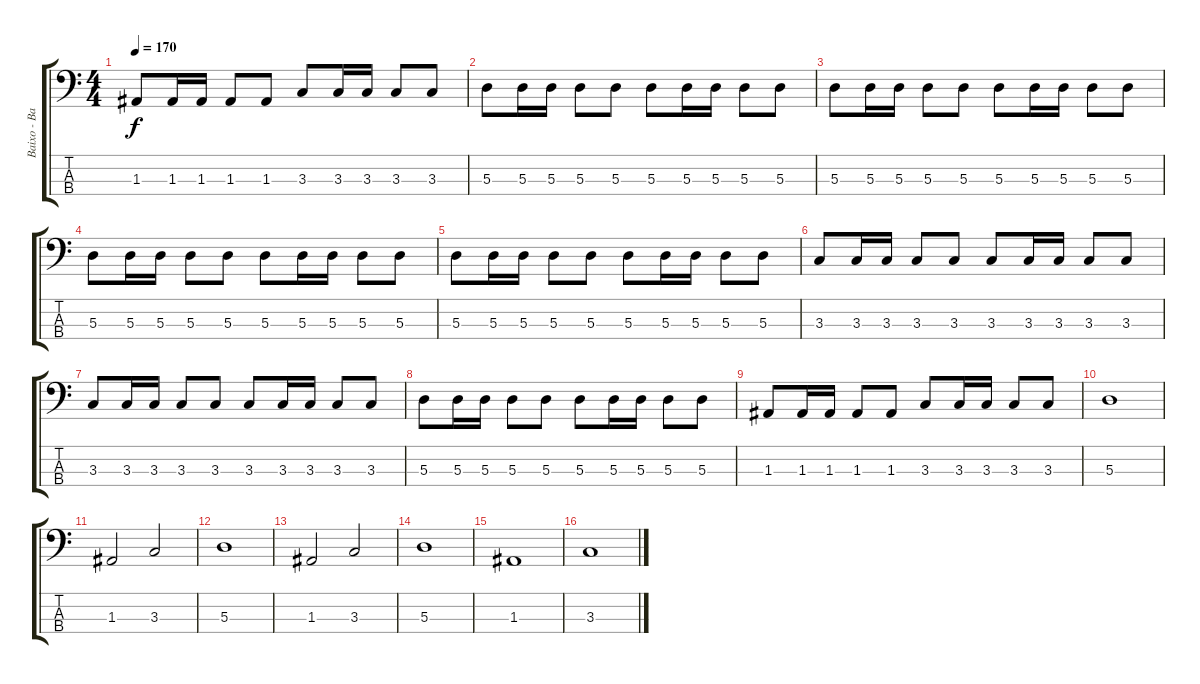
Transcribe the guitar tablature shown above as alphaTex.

\track ("Baixo - Bass" "Baixo - Ba") {instrument electricbassfinger}
\staff {score tabs}
\tuning (G2 D2 A1 E1) {hide}
\ts (4 4)
\tempo 170
\clef f4
\ks c
1.3.8{dy f} 1.3.16 1.3.16 1.3.8 1.3.8 3.3.8 3.3.16 3.3.16 3.3.8 3.3.8 |
5.3.8 5.3.16 5.3.16 5.3.8 5.3.8 5.3.8 5.3.16 5.3.16 5.3.8 5.3.8 |
5.3.8 5.3.16 5.3.16 5.3.8 5.3.8 5.3.8 5.3.16 5.3.16 5.3.8 5.3.8 |
5.3.8 5.3.16 5.3.16 5.3.8 5.3.8 5.3.8 5.3.16 5.3.16 5.3.8 5.3.8 |
5.3.8 5.3.16 5.3.16 5.3.8 5.3.8 5.3.8 5.3.16 5.3.16 5.3.8 5.3.8 |
3.3.8 3.3.16 3.3.16 3.3.8 3.3.8 3.3.8 3.3.16 3.3.16 3.3.8 3.3.8 |
3.3.8 3.3.16 3.3.16 3.3.8 3.3.8 3.3.8 3.3.16 3.3.16 3.3.8 3.3.8 |
5.3.8 5.3.16 5.3.16 5.3.8 5.3.8 5.3.8 5.3.16 5.3.16 5.3.8 5.3.8 |
1.3.8 1.3.16 1.3.16 1.3.8 1.3.8 3.3.8 3.3.16 3.3.16 3.3.8 3.3.8 |
5.3.1 |
1.3.2 3.3.2 |
5.3.1 |
1.3.2 3.3.2 |
5.3.1 |
1.3.1 |
3.3.1
